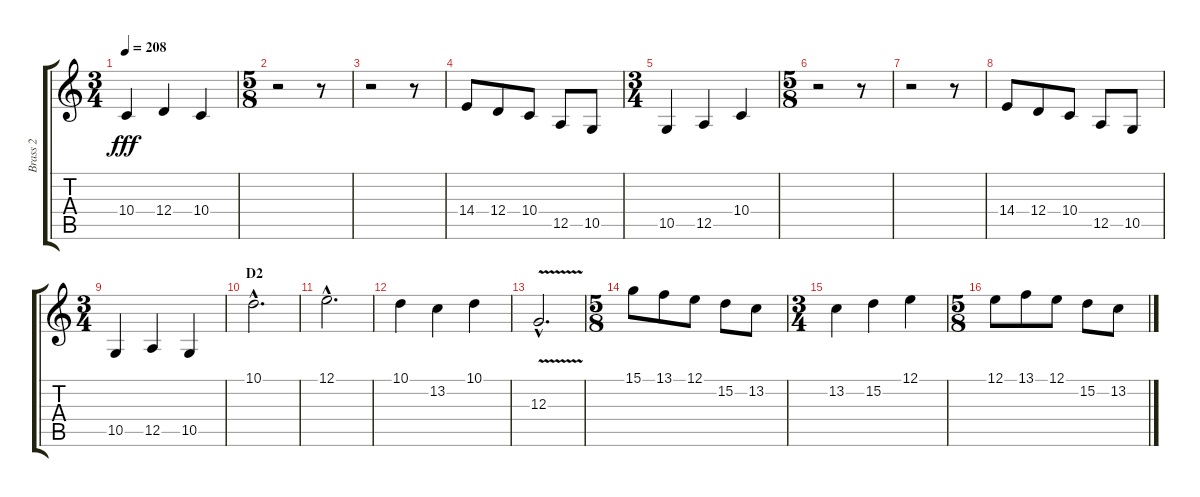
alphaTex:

\track ("Brass 2" "Brass 2") {instrument brasssection}
\staff {score tabs}
\tuning (E4 B3 G3 D3 A2 E2) {hide}
\ts (3 4)
\tempo 208
\clef g2
\ks c
10.4.4{dy fff} 12.4.4 10.4.4 |
\ts (5 8)
r.2 r.8 |
r.2 r.8 |
14.4.8 12.4.8 10.4.8 12.5.8 10.5.8 |
\ts (3 4)
10.5.4 12.5.4 10.4.4 |
\ts (5 8)
r.2 r.8 |
r.2 r.8 |
14.4.8 12.4.8 10.4.8 12.5.8 10.5.8 |
\ts (3 4)
10.5.4 12.5.4 10.5.4 |
\section ("" "D2")
10.1{hac}.2{d} |
12.1{hac}.2{d} |
10.1.4 13.2.4 10.1.4 |
12.3{v hac}.2{d} |
\ts (5 8)
15.1.8 13.1.8 12.1.8 15.2.8 13.2.8 |
\ts (3 4)
13.2.4 15.2.4 12.1.4 |
\ts (5 8)
12.1.8 13.1.8 12.1.8 15.2.8 13.2.8
